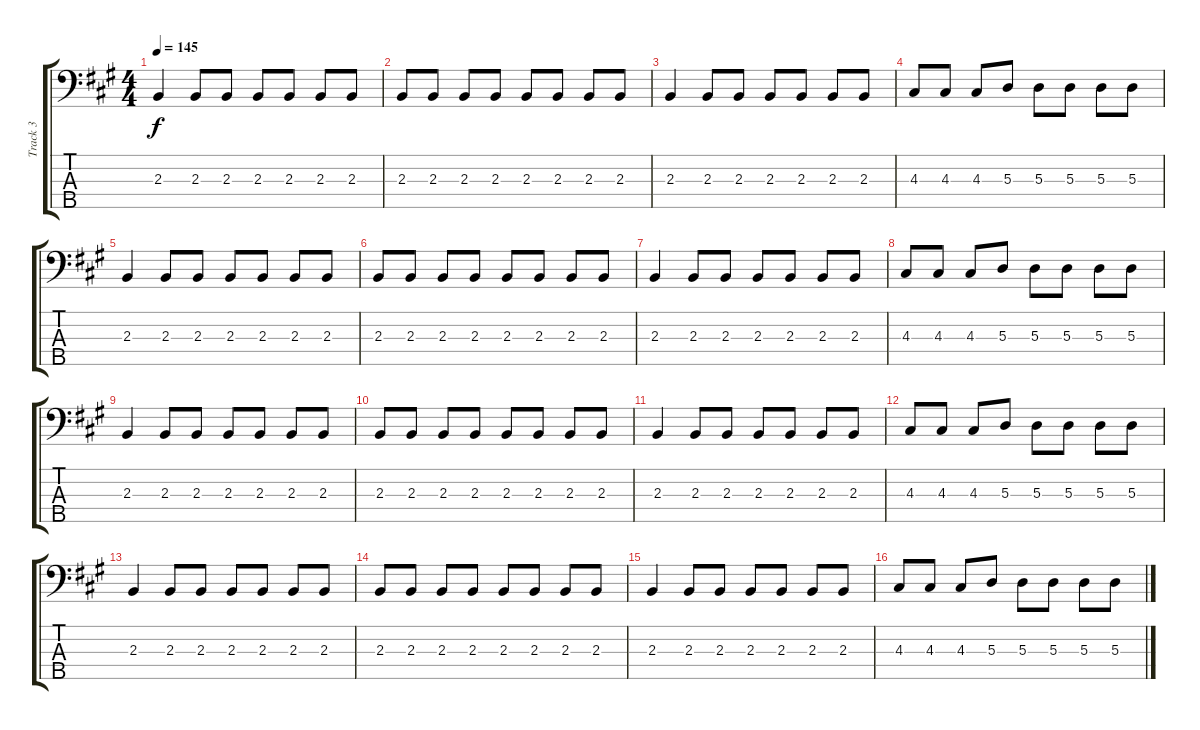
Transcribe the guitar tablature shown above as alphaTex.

\track ("Track 3" "Track 3") {instrument electricbassfinger}
\staff {score tabs}
\tuning (G2 D2 A1 E1 B0) {hide}
\ts (4 4)
\tempo 145
\clef f4
\ks a
2.3.4{dy f} 2.3.8 2.3.8 2.3.8 2.3.8 2.3.8 2.3.8 |
2.3.8 2.3.8 2.3.8 2.3.8 2.3.8 2.3.8 2.3.8 2.3.8 |
2.3.4 2.3.8 2.3.8 2.3.8 2.3.8 2.3.8 2.3.8 |
4.3.8 4.3.8 4.3.8 5.3.8 5.3.8 5.3.8 5.3.8 5.3.8 |
2.3.4 2.3.8 2.3.8 2.3.8 2.3.8 2.3.8 2.3.8 |
2.3.8 2.3.8 2.3.8 2.3.8 2.3.8 2.3.8 2.3.8 2.3.8 |
2.3.4 2.3.8 2.3.8 2.3.8 2.3.8 2.3.8 2.3.8 |
4.3.8 4.3.8 4.3.8 5.3.8 5.3.8 5.3.8 5.3.8 5.3.8 |
2.3.4 2.3.8 2.3.8 2.3.8 2.3.8 2.3.8 2.3.8 |
2.3.8 2.3.8 2.3.8 2.3.8 2.3.8 2.3.8 2.3.8 2.3.8 |
2.3.4 2.3.8 2.3.8 2.3.8 2.3.8 2.3.8 2.3.8 |
4.3.8 4.3.8 4.3.8 5.3.8 5.3.8 5.3.8 5.3.8 5.3.8 |
2.3.4 2.3.8 2.3.8 2.3.8 2.3.8 2.3.8 2.3.8 |
2.3.8 2.3.8 2.3.8 2.3.8 2.3.8 2.3.8 2.3.8 2.3.8 |
2.3.4 2.3.8 2.3.8 2.3.8 2.3.8 2.3.8 2.3.8 |
4.3.8 4.3.8 4.3.8 5.3.8 5.3.8 5.3.8 5.3.8 5.3.8
